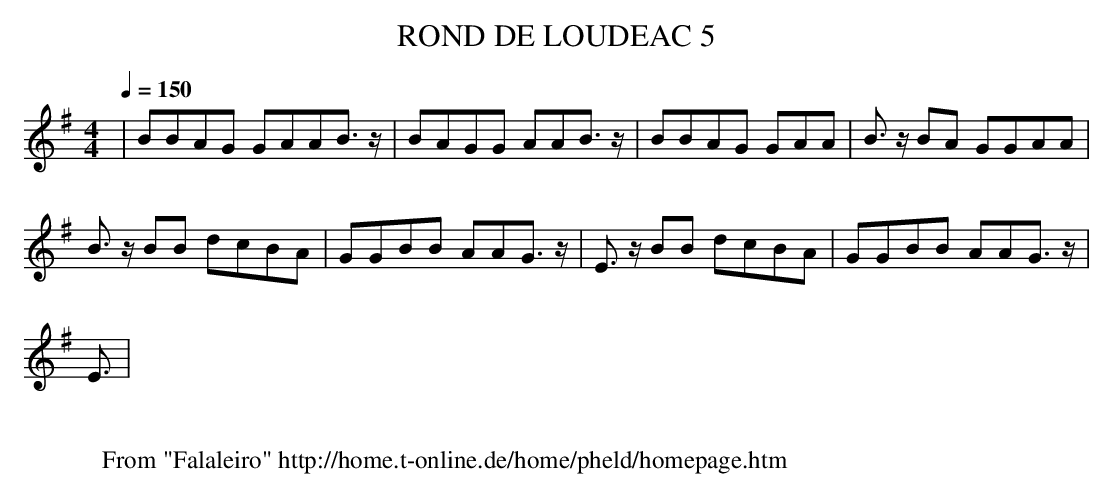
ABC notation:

X:1
T:ROND DE LOUDEAC 5
M:4/4
L:1/8
Q:1/4=150
K:G
|BBAG GAAB3/2 z/2 |BAGG AAB3/2 z/2 |BBAG GAA|B3/2 z/2 BA GGAA|
B3/2 z/2 BB dcBA|GGBB AAG3/2 z/2 |E3/2 z/2 BB dcBA|GGBB AAG3/2 z/2 |
E3/2|
W:
W: From "Falaleiro" http://home.t-online.de/home/pheld/homepage.htm
